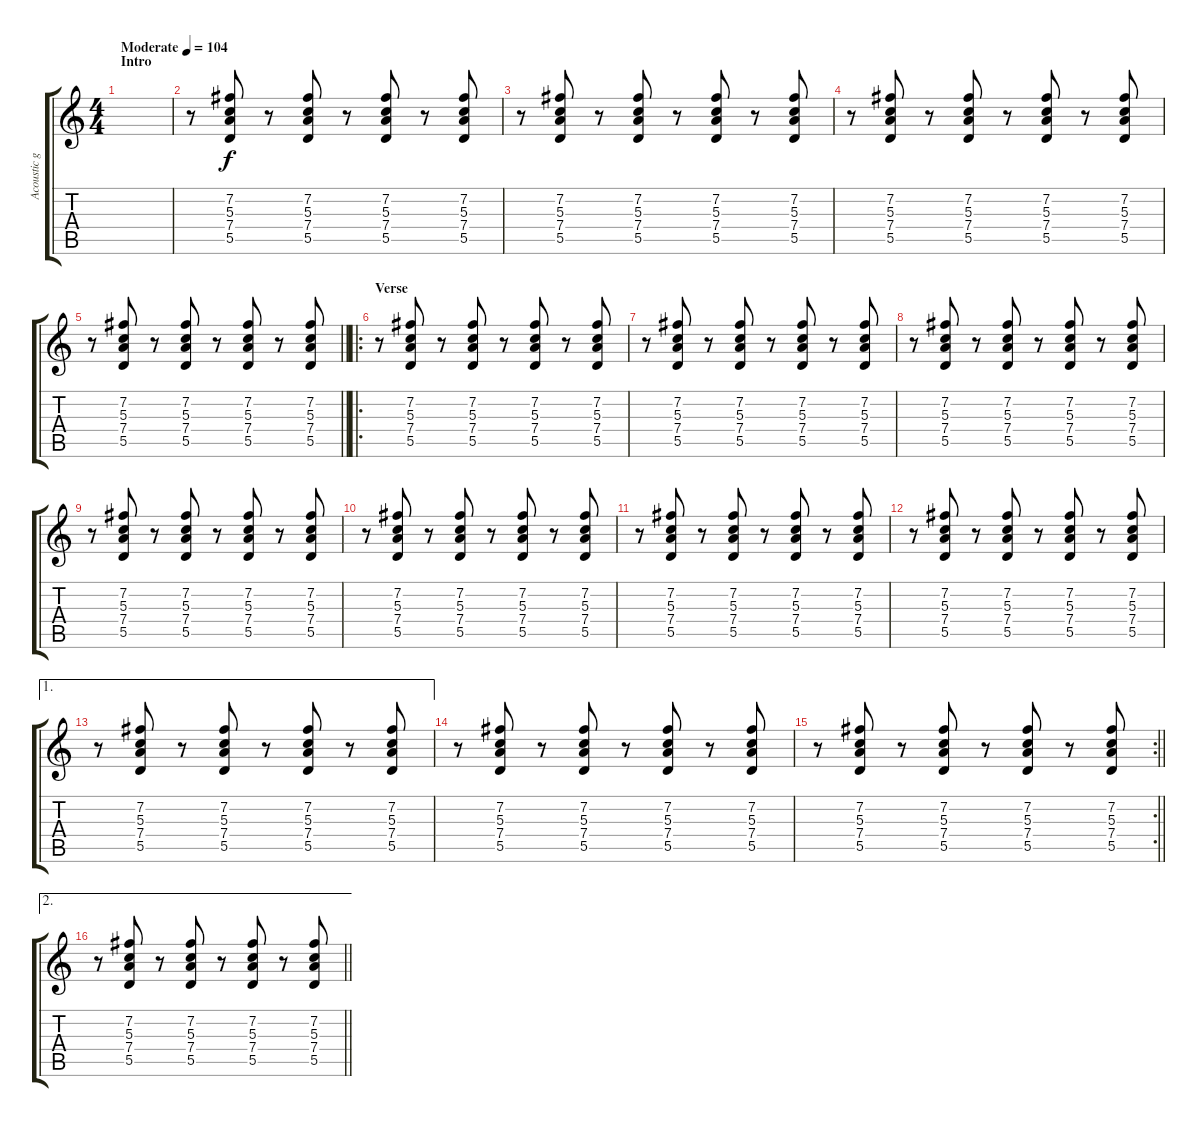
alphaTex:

\track ("Acoustic guitar" "Acoustic g") {instrument acousticguitarsteel}
\staff {score tabs}
\tuning (E4 B3 G3 D3 A2 E2) {hide}
\ts (4 4)
\section ("" "Intro")
\tempo (104 "Moderate")
\clef g2
\ks c
|
r.8 (7.2 5.3 7.4 5.5).8 r.8 (7.2 5.3 7.4 5.5).8 r.8 (7.2 5.3 7.4 5.5).8 r.8 (7.2 5.3 7.4 5.5).8 |
r.8 (7.2 5.3 7.4 5.5).8 r.8 (7.2 5.3 7.4 5.5).8 r.8 (7.2 5.3 7.4 5.5).8 r.8 (7.2 5.3 7.4 5.5).8 |
r.8 (7.2 5.3 7.4 5.5).8 r.8 (7.2 5.3 7.4 5.5).8 r.8 (7.2 5.3 7.4 5.5).8 r.8 (7.2 5.3 7.4 5.5).8 |
\barLineRight lightlight
r.8 (7.2 5.3 7.4 5.5).8 r.8 (7.2 5.3 7.4 5.5).8 r.8 (7.2 5.3 7.4 5.5).8 r.8 (7.2 5.3 7.4 5.5).8 |
\ro
\section ("" "Verse")
r.8 (7.2 5.3 7.4 5.5).8 r.8 (7.2 5.3 7.4 5.5).8 r.8 (7.2 5.3 7.4 5.5).8 r.8 (7.2 5.3 7.4 5.5).8 |
r.8 (7.2 5.3 7.4 5.5).8 r.8 (7.2 5.3 7.4 5.5).8 r.8 (7.2 5.3 7.4 5.5).8 r.8 (7.2 5.3 7.4 5.5).8 |
r.8 (7.2 5.3 7.4 5.5).8 r.8 (7.2 5.3 7.4 5.5).8 r.8 (7.2 5.3 7.4 5.5).8 r.8 (7.2 5.3 7.4 5.5).8 |
r.8 (7.2 5.3 7.4 5.5).8 r.8 (7.2 5.3 7.4 5.5).8 r.8 (7.2 5.3 7.4 5.5).8 r.8 (7.2 5.3 7.4 5.5).8 |
r.8 (7.2 5.3 7.4 5.5).8 r.8 (7.2 5.3 7.4 5.5).8 r.8 (7.2 5.3 7.4 5.5).8 r.8 (7.2 5.3 7.4 5.5).8 |
r.8 (7.2 5.3 7.4 5.5).8 r.8 (7.2 5.3 7.4 5.5).8 r.8 (7.2 5.3 7.4 5.5).8 r.8 (7.2 5.3 7.4 5.5).8 |
r.8 (7.2 5.3 7.4 5.5).8 r.8 (7.2 5.3 7.4 5.5).8 r.8 (7.2 5.3 7.4 5.5).8 r.8 (7.2 5.3 7.4 5.5).8 |
\ae 1
r.8 (7.2 5.3 7.4 5.5).8 r.8 (7.2 5.3 7.4 5.5).8 r.8 (7.2 5.3 7.4 5.5).8 r.8 (7.2 5.3 7.4 5.5).8 |
r.8 (7.2 5.3 7.4 5.5).8 r.8 (7.2 5.3 7.4 5.5).8 r.8 (7.2 5.3 7.4 5.5).8 r.8 (7.2 5.3 7.4 5.5).8 |
\rc 2
\barLineRight lightlight
r.8 (7.2 5.3 7.4 5.5).8 r.8 (7.2 5.3 7.4 5.5).8 r.8 (7.2 5.3 7.4 5.5).8 r.8 (7.2 5.3 7.4 5.5).8 |
\ae 2
\barLineRight lightlight
r.8 (7.2 5.3 7.4 5.5).8 r.8 (7.2 5.3 7.4 5.5).8 r.8 (7.2 5.3 7.4 5.5).8 r.8 (7.2 5.3 7.4 5.5).8
